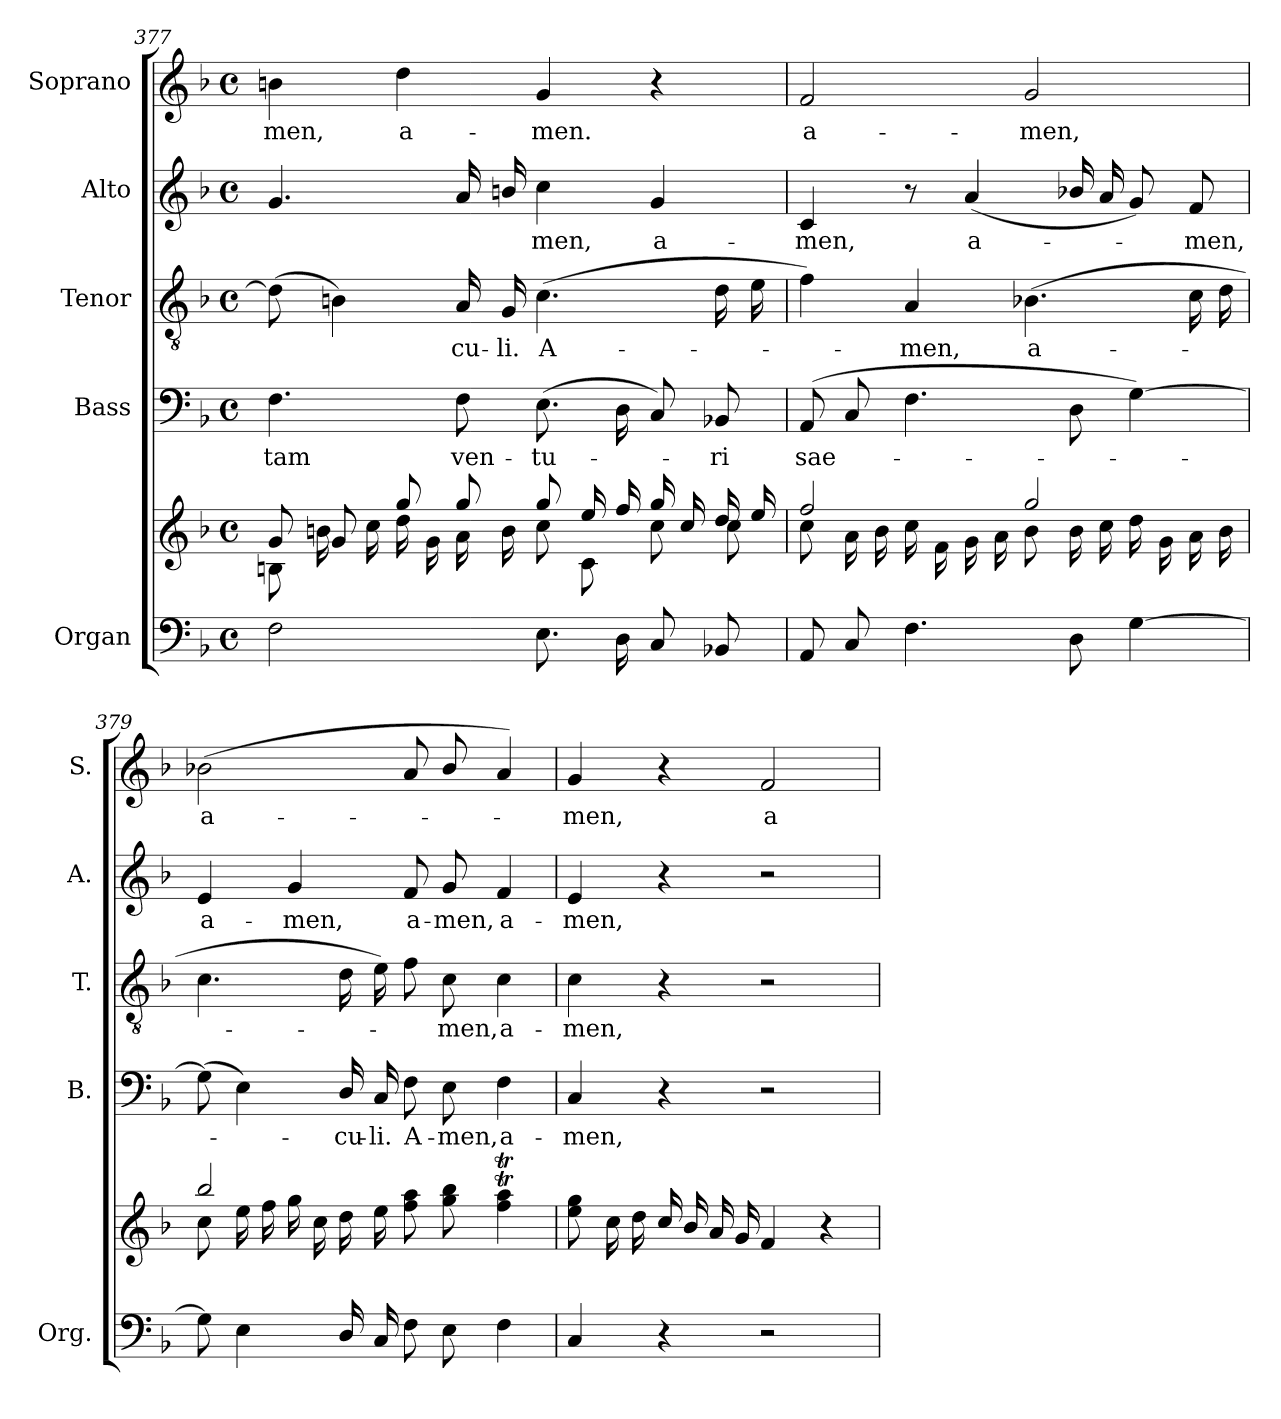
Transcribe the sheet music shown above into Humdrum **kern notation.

**kern	**kern	**kern	**text	**kern	**text	**kern	**text	**kern	**text
*part5	*part5	*part4	*part4	*part3	*part3	*part2	*part2	*part1	*part1
*staff6	*staff5	*staff4	*staff4	*staff3	*staff3	*staff2	*staff2	*staff1	*staff1
*I"Organ	*	*I"Bass	*	*I"Tenor	*	*I"Alto	*	*I"Soprano	*
*I'Org.	*	*I'B.	*	*I'T.	*	*I'A.	*	*I'S.	*
!!LO:PB:g=z
*clefF4	*clefG2	*clefF4	*	*clefGv2	*	*clefG2	*	*clefG2	*
*	*	*	*	*ITrd7c12	*	*	*	*	*
*k[b-]	*k[b-]	*k[b-]	*	*k[b-]	*	*k[b-]	*	*k[b-]	*
*F:	*F:	*F:	*	*F:	*	*F:	*	*F:	*
*M4/4	*M4/4	*M4/4	*	*M4/4	*	*M4/4	*	*M4/4	*
*met(c)	*met(c)	*met(c)	*	*met(c)	*	*met(c)	*	*met(c)	*
=377	=377	=377	=377	=377	=377	=377	=377	=377	=377
*	*^	*	*	*	*	*	*	*	*
!	!	!	!	!LO:LY:b:color=#000000	!	!	!	!	!	!
!	!	!	!	!	!	!	!	!	!	!LO:LY:b:color=#000000
2Fi\	8gi/	8Bni\	4.Fi\	-tam	(8Di\]	.	4.gi/	.	4bni\	-men,
.	8gi/	16bni\	.	.	4BBni\)	.	.	.	.	.
.	.	16cci\	.	.	.	.	.	.	.	.
!	!	!	!	!	!	!	!	!	!	!LO:LY:b:color=#000000
.	8ggi/	16ddi\	.	.	.	.	.	.	4ddi\	a-
.	.	16gi\	.	.	.	.	.	.	.	.
!	!	!	!	!LO:LY:b:color=#000000	!	!	!	!	!	!
!	!	!	!	!	!	!LO:LY:b:color=#000000	!	!	!	!
.	8ggi/	16ai\	8Fi\	ven-	16AAi/	-cu-	16ai/	.	.	.
!	!	!	!	!	!	!LO:LY:b:color=#000000	!	!	!	!
.	.	16bi\	.	.	16GGi/	-li.	16bni/	.	.	.
!	!	!	!	!LO:LY:b:color=#000000	!	!	!	!	!	!
!	!	!	!	!	!	!LO:LY:b:color=#000000	!	!	!	!
!	!	!	!	!	!	!	!	!LO:LY:b:color=#000000	!	!
!	!	!	!	!	!	!	!	!	!	!LO:LY:b:color=#000000
8.Ei\	8ggi/	8cci\	(8.Ei\	-tu-	(4.Ci\	A-	4cci\	-men,	4gi/	-men.
.	16eei/	8ci\	.	.	.	.	.	.	.	.
16Di\	16ffi/	.	16Di\	.	.	.	.	.	.	.
!	!	!	!	!	!	!	!	!LO:LY:b:color=#000000	!	!
8Ci/	16ggi/	8cci\	8Ci/)	.	.	.	4gi/	a-	4r	.
.	16cci/	.	.	.	.	.	.	.	.	.
!	!	!	!	!LO:LY:b:color=#000000	!	!	!	!	!	!
8BB-Xi/	16ddi/	8cci\	8BB-Xi/	-ri	16Di\	.	.	.	.	.
.	16eei/	.	.	.	16Ei\	.	.	.	.	.
=378	=378	=378	=378	=378	=378	=378	=378	=378	=378	=378
!	!	!	!	!LO:LY:b:color=#000000	!	!	!	!	!	!
!	!	!	!	!	!	!	!	!LO:LY:b:color=#000000	!	!
!	!	!	!	!	!	!	!	!	!	!LO:LY:b:color=#000000
8AAi/	2ffi/	8cci\	(8AAi/	sae-	4Fi\)	.	4ci/	-men,	2fi/	a-
8Ci/	.	16ai\	8Ci/	.	.	.	.	.	.	.
.	.	16b-i\	.	.	.	.	.	.	.	.
!	!	!	!	!	!	!LO:LY:b:color=#000000	!	!	!	!
4.Fi\	.	16cci\	4.Fi\	.	4AAi/	-men,	8r	.	.	.
.	.	16fi\	.	.	.	.	.	.	.	.
!	!	!	!	!	!	!	!	!LO:LY:b:color=#000000	!	!
.	.	16gi\	.	.	.	.	(4ai/	a-	.	.
.	.	16ai\	.	.	.	.	.	.	.	.
!	!	!	!	!	!	!LO:LY:b:color=#000000	!	!	!	!
!	!	!	!	!	!	!	!	!	!	!LO:LY:b:color=#000000
.	2ggi/	8b-i\	.	.	(4.BB-Xi\	a-	.	.	2gi/	-men,
8Di\	.	16b-i\	8Di\	.	.	.	16b-Xi/	.	.	.
.	.	16cci\	.	.	.	.	16ai/	.	.	.
[4Gi\	.	16ddi\	[4Gi\)	.	.	.	8gi/)	.	.	.
.	.	16gi\	.	.	.	.	.	.	.	.
!	!	!	!	!	!	!	!	!LO:LY:b:color=#000000	!	!
.	.	16ai\	.	.	16Ci\	.	8fi/	-men,	.	.
.	.	16b-i\	.	.	16Di\	.	.	.	.	.
=379	=379	=379	=379	=379	=379	=379	=379	=379	=379	=379
!	!	!	!	!	!	!	!	!LO:LY:b:color=#000000	!	!
!	!	!	!	!	!	!	!	!	!	!LO:LY:b:color=#000000
8Gi\]	2bb-i/	8cci\	(8Gi\]	.	4.Ci\	.	4ei/	a-	(2b-Xi\	a-
4Ei\	.	16eei\	4Ei\)	.	.	.	.	.	.	.
.	.	16ffi\	.	.	.	.	.	.	.	.
!	!	!	!	!	!	!	!	!LO:LY:b:color=#000000	!	!
.	.	16ggi\	.	.	.	.	4gi/	-men,	.	.
.	.	16cci\	.	.	.	.	.	.	.	.
!	!	!	!	!LO:LY:b:color=#000000	!	!	!	!	!	!
16Di/	.	16ddi\	16Di/	-cu-	16Di\	.	.	.	.	.
!	!	!	!	!LO:LY:b:color=#000000	!	!	!	!	!	!
16Ci/	.	16eei\	16Ci/	-li.	16Ei\)	.	.	.	.	.
!	!	!	!	!LO:LY:b:color=#000000	!	!	!	!	!	!
!	!	!	!	!	!	!	!	!LO:LY:b:color=#000000	!	!
8Fi\	8ffi\ 8aai	2ryy	8Fi\	A-	8Fi\	.	8fi/	a-	8ai/	.
!	!	!	!	!LO:LY:b:color=#000000	!	!	!	!	!	!
!	!	!	!	!	!	!LO:LY:b:color=#000000	!	!	!	!
!	!	!	!	!	!	!	!	!LO:LY:b:color=#000000	!	!
8Ei\	8ggi\ 8bb-i	.	8Ei\	-men,	8Ci\	-men,	8gi/	-men,	8b-i/	.
!	!	!	!	!LO:LY:b:color=#000000	!	!	!	!	!	!
!	!	!	!	!	!	!LO:LY:b:color=#000000	!	!	!	!
!	!	!	!	!	!	!	!	!LO:LY:b:color=#000000	!	!
4Fi\	4ffi\T 4aaiT	.	4Fi\	a-	4Ci\	a-	4fi/	a-	4ai/)	.
*	*v	*v	*	*	*	*	*	*	*	*
=380	=380	=380	=380	=380	=380	=380	=380	=380	=380
!	!	!	!LO:LY:b:color=#000000	!	!	!	!	!	!
!	!	!	!	!	!LO:LY:b:color=#000000	!	!	!	!
!	!	!	!	!	!	!	!LO:LY:b:color=#000000	!	!
!	!	!	!	!	!	!	!	!	!LO:LY:b:color=#000000
4Ci/	8eei\ 8ggi	4Ci/	-men,	4Ci\	-men,	4ei/	-men,	4gi/	-men,
.	16cci\	.	.	.	.	.	.	.	.
.	16ddi\	.	.	.	.	.	.	.	.
4r	16cci/	4r	.	4r	.	4r	.	4r	.
.	16b-i/	.	.	.	.	.	.	.	.
.	16ai/	.	.	.	.	.	.	.	.
.	16gi/	.	.	.	.	.	.	.	.
!	!	!	!	!	!	!	!	!	!LO:LY:b:color=#000000
2r	4fi/	2r	.	2r	.	2r	.	2fi/	a-
.	4r	.	.	.	.	.	.	.	.
=	=	=	=	=	=	=	=	=	=
*-	*-	*-	*-	*-	*-	*-	*-	*-	*-
